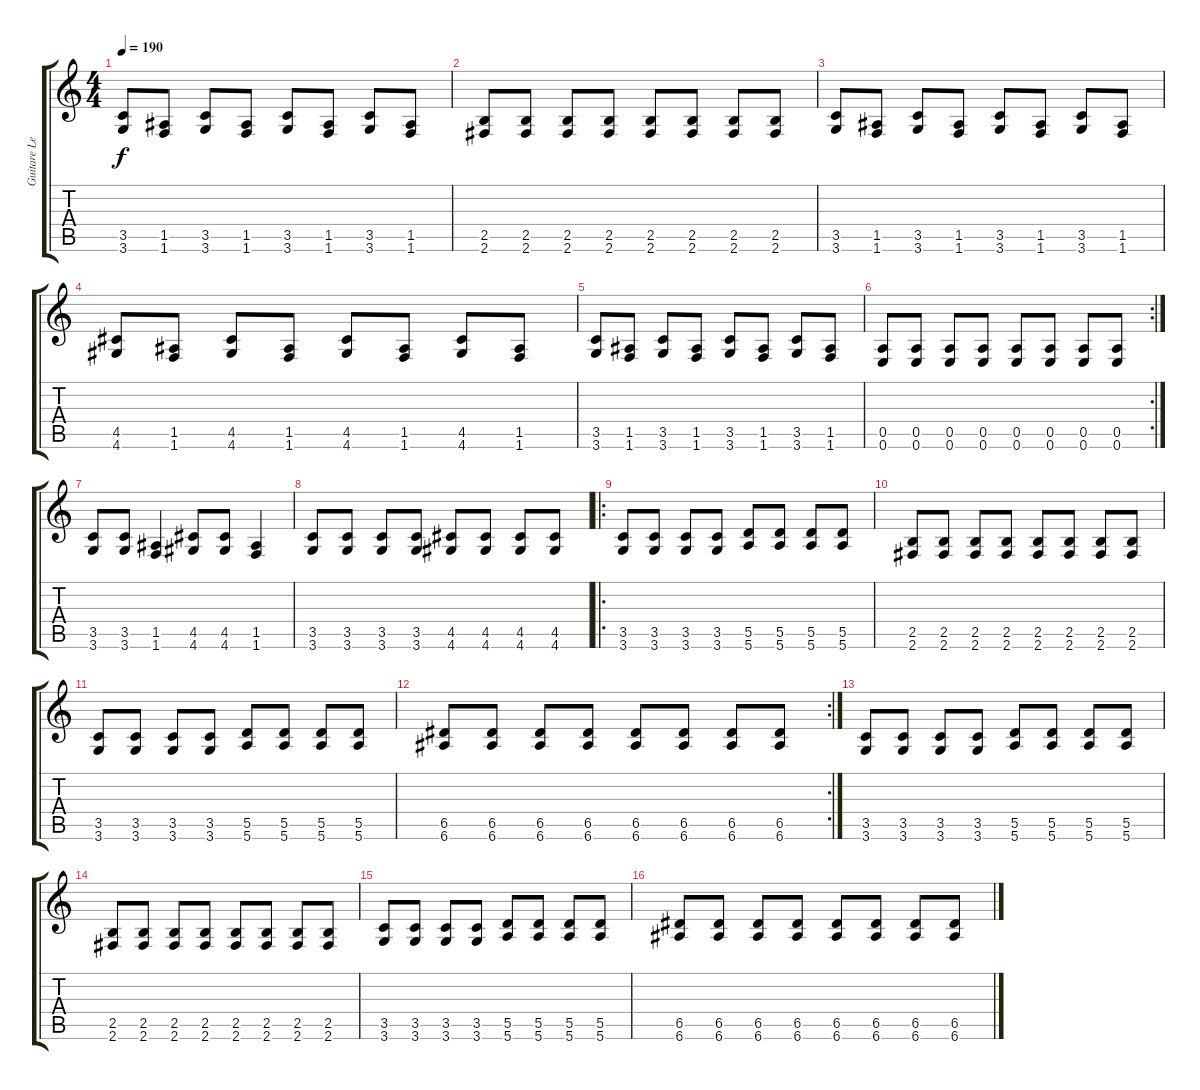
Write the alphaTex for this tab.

\track ("Guitare Lead" "Guitare Le") {instrument distortionguitar}
\staff {score tabs}
\tuning (E4 B3 G3 D3 A2 E2) {hide}
\ts (4 4)
\tempo 190
\clef g2
\ks c
(3.5 3.6).8{dy f} (1.5 1.6).8 (3.5 3.6).8 (1.5 1.6).8 (3.5 3.6).8 (1.5 1.6).8 (3.5 3.6).8 (1.5 1.6).8 |
(2.5 2.6).8 (2.5 2.6).8 (2.5 2.6).8 (2.5 2.6).8 (2.5 2.6).8 (2.5 2.6).8 (2.5 2.6).8 (2.5 2.6).8 |
(3.5 3.6).8 (1.5 1.6).8 (3.5 3.6).8 (1.5 1.6).8 (3.5 3.6).8 (1.5 1.6).8 (3.5 3.6).8 (1.5 1.6).8 |
(4.5 4.6).8 (1.5 1.6).8 (4.5 4.6).8 (1.5 1.6).8 (4.5 4.6).8 (1.5 1.6).8 (4.5 4.6).8 (1.5 1.6).8 |
(3.5 3.6).8 (1.5 1.6).8 (3.5 3.6).8 (1.5 1.6).8 (3.5 3.6).8 (1.5 1.6).8 (3.5 3.6).8 (1.5 1.6).8 |
\rc 2
(0.5 0.6).8 (0.5 0.6).8 (0.5 0.6).8 (0.5 0.6).8 (0.5 0.6).8 (0.5 0.6).8 (0.5 0.6).8 (0.5 0.6).8 |
(3.5 3.6).8 (3.5 3.6).8 (1.5 1.6).4 (4.5 4.6).8 (4.5 4.6).8 (1.5 1.6).4 |
(3.5 3.6).8 (3.5 3.6).8 (3.5 3.6).8 (3.5 3.6).8 (4.5 4.6).8 (4.5 4.6).8 (4.5 4.6).8 (4.5 4.6).8 |
\ro
(3.5 3.6).8 (3.5 3.6).8 (3.5 3.6).8 (3.5 3.6).8 (5.5 5.6).8 (5.5 5.6).8 (5.5 5.6).8 (5.5 5.6).8 |
(2.5 2.6).8 (2.5 2.6).8 (2.5 2.6).8 (2.5 2.6).8 (2.5 2.6).8 (2.5 2.6).8 (2.5 2.6).8 (2.5 2.6).8 |
(3.5 3.6).8 (3.5 3.6).8 (3.5 3.6).8 (3.5 3.6).8 (5.5 5.6).8 (5.5 5.6).8 (5.5 5.6).8 (5.5 5.6).8 |
\rc 2
(6.5 6.6).8 (6.5 6.6).8 (6.5 6.6).8 (6.5 6.6).8 (6.5 6.6).8 (6.5 6.6).8 (6.5 6.6).8 (6.5 6.6).8 |
(3.5 3.6).8 (3.5 3.6).8 (3.5 3.6).8 (3.5 3.6).8 (5.5 5.6).8 (5.5 5.6).8 (5.5 5.6).8 (5.5 5.6).8 |
(2.5 2.6).8 (2.5 2.6).8 (2.5 2.6).8 (2.5 2.6).8 (2.5 2.6).8 (2.5 2.6).8 (2.5 2.6).8 (2.5 2.6).8 |
(3.5 3.6).8 (3.5 3.6).8 (3.5 3.6).8 (3.5 3.6).8 (5.5 5.6).8 (5.5 5.6).8 (5.5 5.6).8 (5.5 5.6).8 |
(6.5 6.6).8 (6.5 6.6).8 (6.5 6.6).8 (6.5 6.6).8 (6.5 6.6).8 (6.5 6.6).8 (6.5 6.6).8 (6.5 6.6).8
